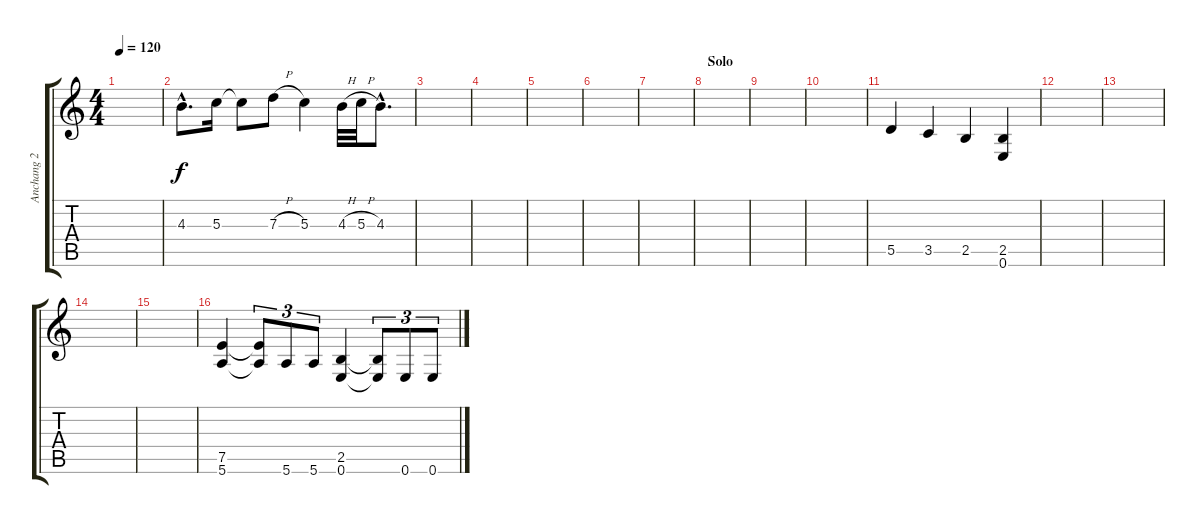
\track ("Anchang 2" "Anchang 2") {instrument overdrivenguitar}
\staff {score tabs}
\tuning (E4 B3 G3 D3 A2 E2) {hide}
\ts (4 4)
\tempo 120
\clef g2
\ks c
|
4.3{hac}.8{d} 5.3.16 5.3{t}.8 7.3{h}.8 5.3.4 4.3{h}.32 5.3{h}.32 4.3{hac}.8{d} |
|
|
|
|
|
\section ("" "Solo")
|
|
|
5.5.4 3.5.4 2.5.4 (2.5 0.6).4 |
|
|
|
|
(7.5 5.6).4 (7.5{t} 5.6{t}).8{tu (3 2)} 5.6.8{tu (3 2)} 5.6.8{tu (3 2)} (2.5 0.6).4 (2.5{t} 0.6{t}).8{tu (3 2)} 0.6.8{tu (3 2)} 0.6.8{tu (3 2)}
